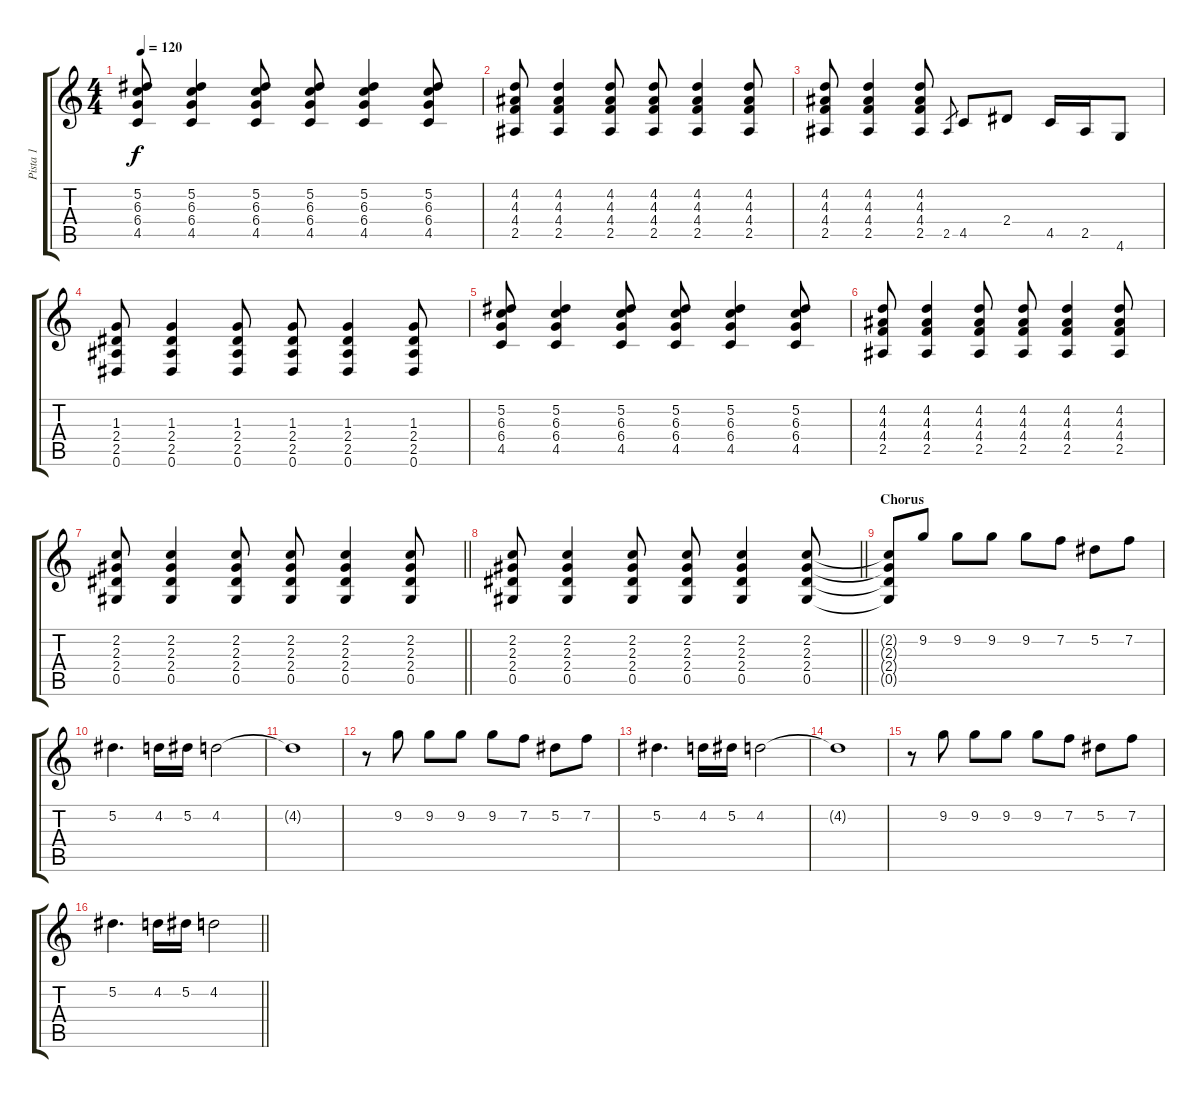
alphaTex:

\track ("Pista 1" "Pista 1") {instrument overdrivenguitar}
\staff {score tabs}
\tuning (Eb4 Bb3 Gb3 Db3 Ab2 Eb2) {hide}
\ts (4 4)
\tempo 120
\clef g2
\ks c
(5.2 6.3 6.4 4.5).8{dy f} (5.2 6.3 6.4 4.5).4 (5.2 6.3 6.4 4.5).8 (5.2 6.3 6.4 4.5).8 (5.2 6.3 6.4 4.5).4 (5.2 6.3 6.4 4.5).8 |
(4.2 4.3 4.4 2.5).8 (4.2 4.3 4.4 2.5).4 (4.2 4.3 4.4 2.5).8 (4.2 4.3 4.4 2.5).8 (4.2 4.3 4.4 2.5).4 (4.2 4.3 4.4 2.5).8 |
(4.2 4.3 4.4 2.5).8 (4.2 4.3 4.4 2.5).4 (4.2 4.3 4.4 2.5).8 2.5.8{gr} 4.5.8 2.4.8 4.5.16 2.5.16 4.6.8 |
(1.3 2.4 2.5 0.6).8 (1.3 2.4 2.5 0.6).4 (1.3 2.4 2.5 0.6).8 (1.3 2.4 2.5 0.6).8 (1.3 2.4 2.5 0.6).4 (1.3 2.4 2.5 0.6).8 |
(5.2 6.3 6.4 4.5).8 (5.2 6.3 6.4 4.5).4 (5.2 6.3 6.4 4.5).8 (5.2 6.3 6.4 4.5).8 (5.2 6.3 6.4 4.5).4 (5.2 6.3 6.4 4.5).8 |
(4.2 4.3 4.4 2.5).8 (4.2 4.3 4.4 2.5).4 (4.2 4.3 4.4 2.5).8 (4.2 4.3 4.4 2.5).8 (4.2 4.3 4.4 2.5).4 (4.2 4.3 4.4 2.5).8 |
\barLineRight lightlight
(2.2 2.3 2.4 0.5).8 (2.2 2.3 2.4 0.5).4 (2.2 2.3 2.4 0.5).8 (2.2 2.3 2.4 0.5).8 (2.2 2.3 2.4 0.5).4 (2.2 2.3 2.4 0.5).8 |
\barLineRight lightlight
(2.2 2.3 2.4 0.5).8 (2.2 2.3 2.4 0.5).4 (2.2 2.3 2.4 0.5).8 (2.2 2.3 2.4 0.5).8 (2.2 2.3 2.4 0.5).4 (2.2 2.3 2.4 0.5).8 |
\section ("" "Chorus")
(2.2{t} 2.3{t} 2.4{t} 0.5{t}).8 9.2.8 9.2.8 9.2.8 9.2.8 7.2.8 5.2.8 7.2.8 |
5.2.4{d} 4.2.16 5.2.16 4.2.2 |
4.2{t}.1 |
r.8 9.2.8 9.2.8 9.2.8 9.2.8 7.2.8 5.2.8 7.2.8 |
5.2.4{d} 4.2.16 5.2.16 4.2.2 |
4.2{t}.1 |
r.8 9.2.8 9.2.8 9.2.8 9.2.8 7.2.8 5.2.8 7.2.8 |
\barLineRight lightlight
5.2.4{d} 4.2.16 5.2.16 4.2.2
